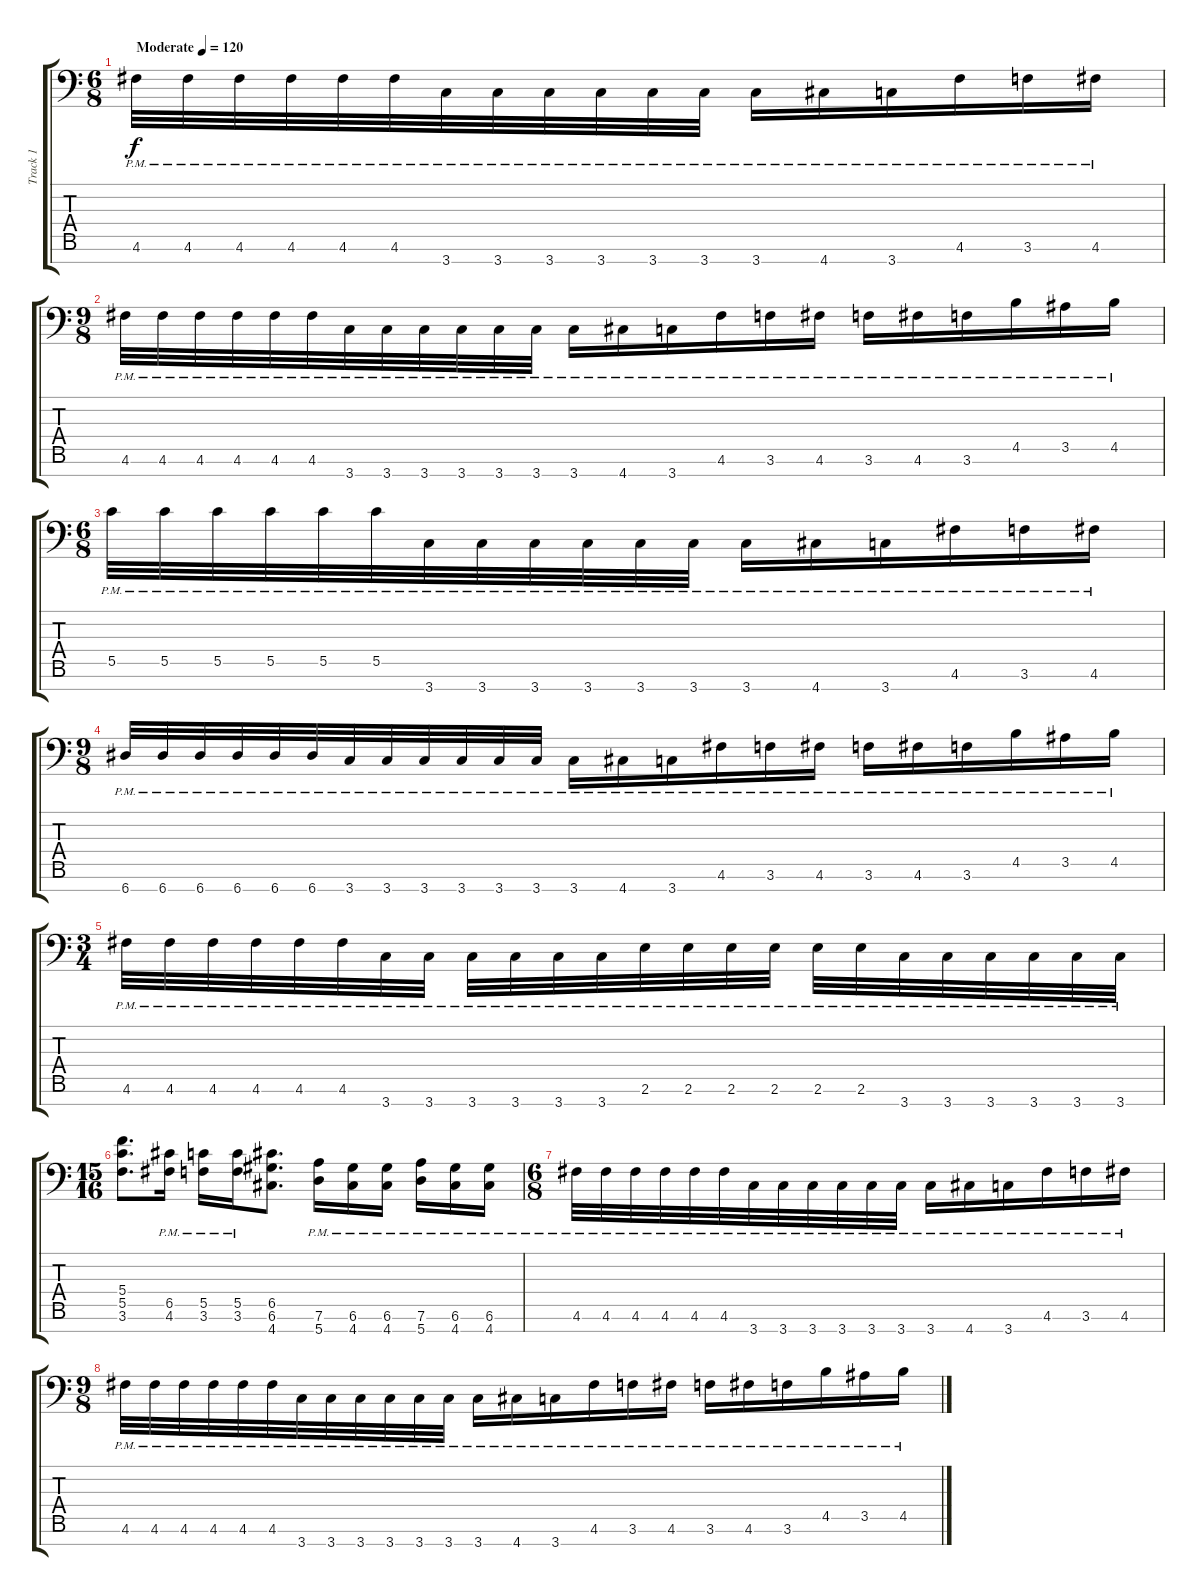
\track ("Track 1" "Track 1") {solo instrument distortionguitar}
\staff {score tabs}
\tuning (D4 A3 F3 C3 G2 D2 A1) {hide}
\ts (6 8)
\tempo (120 "Moderate")
\clef f4
\ks c
4.6{pm}.32{dy f instrument distortionguitar} 4.6{pm}.32 4.6{pm}.32 4.6{pm}.32 4.6{pm}.32 4.6{pm}.32 3.7{pm}.32 3.7{pm}.32 3.7{pm}.32 3.7{pm}.32 3.7{pm}.32 3.7{pm}.32 3.7{pm}.16 4.7{pm}.16 3.7{pm}.16 4.6{pm}.16 3.6{pm}.16 4.6{pm}.16 |
\ts (9 8)
4.6{pm}.32 4.6{pm}.32 4.6{pm}.32 4.6{pm}.32 4.6{pm}.32 4.6{pm}.32 3.7{pm}.32 3.7{pm}.32 3.7{pm}.32 3.7{pm}.32 3.7{pm}.32 3.7{pm}.32 3.7{pm}.16 4.7{pm}.16 3.7{pm}.16 4.6{pm}.16 3.6{pm}.16 4.6{pm}.16 3.6{pm}.16 4.6{pm}.16 3.6{pm}.16 4.5{pm}.16 3.5{pm}.16 4.5{pm}.16 |
\ts (6 8)
5.5{pm}.32 5.5{pm}.32 5.5{pm}.32 5.5{pm}.32 5.5{pm}.32 5.5{pm}.32 3.7{pm}.32 3.7{pm}.32 3.7{pm}.32 3.7{pm}.32 3.7{pm}.32 3.7{pm}.32 3.7{pm}.16 4.7{pm}.16 3.7{pm}.16 4.6{pm}.16 3.6{pm}.16 4.6{pm}.16 |
\ts (9 8)
6.7{pm}.32 6.7{pm}.32 6.7{pm}.32 6.7{pm}.32 6.7{pm}.32 6.7{pm}.32 3.7{pm}.32 3.7{pm}.32 3.7{pm}.32 3.7{pm}.32 3.7{pm}.32 3.7{pm}.32 3.7{pm}.16 4.7{pm}.16 3.7{pm}.16 4.6{pm}.16 3.6{pm}.16 4.6{pm}.16 3.6{pm}.16 4.6{pm}.16 3.6{pm}.16 4.5{pm}.16 3.5{pm}.16 4.5{pm}.16 |
\ts (3 4)
4.6{pm}.32 4.6{pm}.32 4.6{pm}.32 4.6{pm}.32 4.6{pm}.32 4.6{pm}.32 3.7{pm}.32 3.7{pm}.32 3.7{pm}.32 3.7{pm}.32 3.7{pm}.32 3.7{pm}.32 2.6{pm}.32 2.6{pm}.32 2.6{pm}.32 2.6{pm}.32 2.6{pm}.32 2.6{pm}.32 3.7{pm}.32 3.7{pm}.32 3.7{pm}.32 3.7{pm}.32 3.7{pm}.32 3.7{pm}.32 |
\ts (15 16)
(5.4 5.5 3.6).8{d} (6.5{pm} 4.6{pm}).16 (5.5{pm} 3.6{pm}).16 (5.5{pm} 3.6{pm}).16 (6.5 6.6 4.7).8{d} (7.6{pm} 5.7{pm}).16 (6.6{pm} 4.7{pm}).16 (6.6{pm} 4.7{pm}).16 (7.6{pm} 5.7{pm}).16 (6.6{pm} 4.7{pm}).16 (6.6{pm} 4.7{pm}).16 |
\ts (6 8)
4.6{pm}.32 4.6{pm}.32 4.6{pm}.32 4.6{pm}.32 4.6{pm}.32 4.6{pm}.32 3.7{pm}.32 3.7{pm}.32 3.7{pm}.32 3.7{pm}.32 3.7{pm}.32 3.7{pm}.32 3.7{pm}.16 4.7{pm}.16 3.7{pm}.16 4.6{pm}.16 3.6{pm}.16 4.6{pm}.16 |
\ts (9 8)
4.6{pm}.32 4.6{pm}.32 4.6{pm}.32 4.6{pm}.32 4.6{pm}.32 4.6{pm}.32 3.7{pm}.32 3.7{pm}.32 3.7{pm}.32 3.7{pm}.32 3.7{pm}.32 3.7{pm}.32 3.7{pm}.16 4.7{pm}.16 3.7{pm}.16 4.6{pm}.16 3.6{pm}.16 4.6{pm}.16 3.6{pm}.16 4.6{pm}.16 3.6{pm}.16 4.5{pm}.16 3.5{pm}.16 4.5{pm}.16
